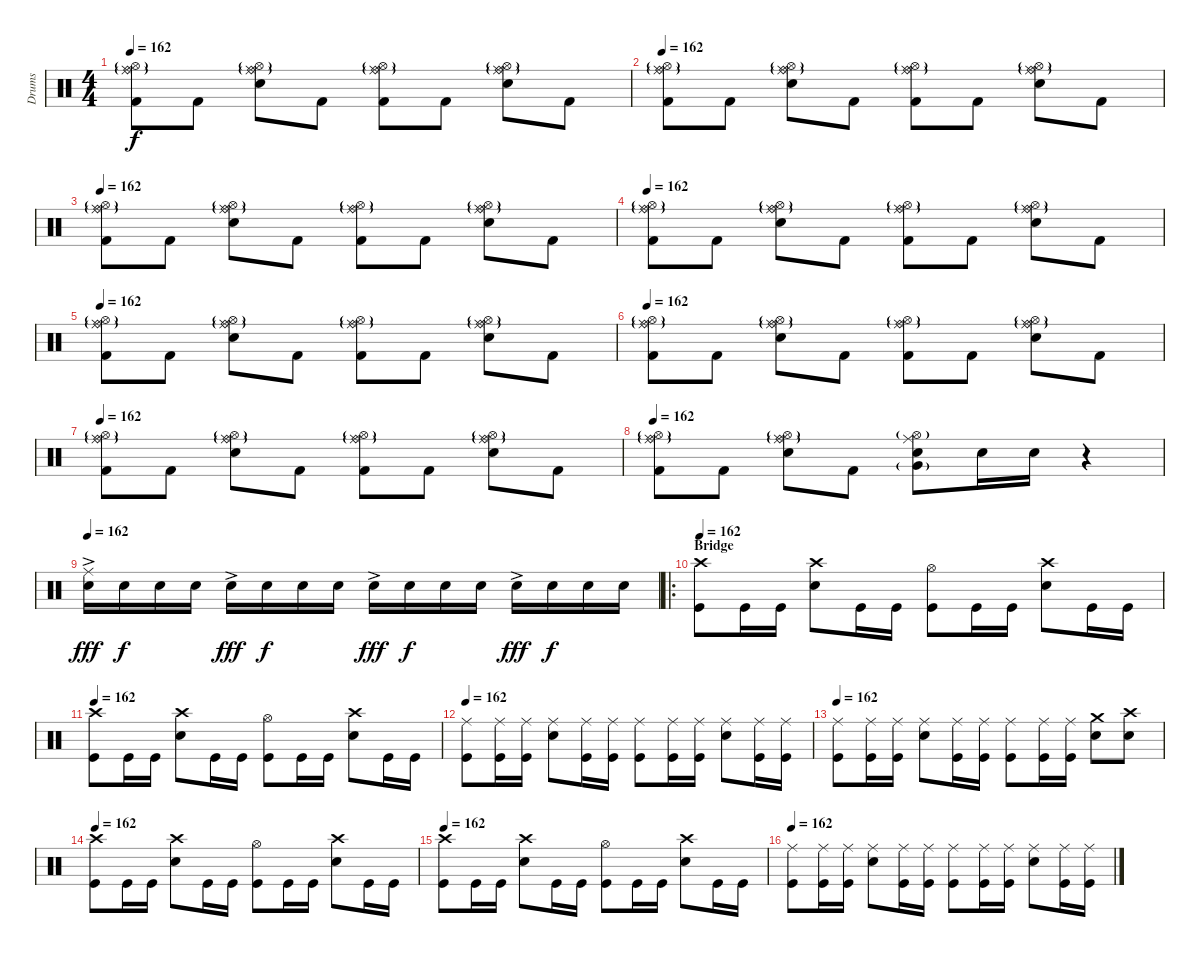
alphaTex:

\track ("Drums" "Drums") {instrument percussion}
\staff {score}
\articulation defaults
\ts (4 4)
\tempo 162
\clef neutral
\ks c
("Ride (middle)" "Hi-Hat (open)"{g} "Ride (bell)"{g} "Kick (hit) 2").8{dy f} "Kick (hit) 2".8 ("Ride (middle)" "Hi-Hat (open)"{g} "Ride (bell)"{g} "Electric Snare (hit)").8 "Kick (hit) 2".8 ("Ride (middle)" "Hi-Hat (open)"{g} "Ride (bell)"{g} "Kick (hit) 2").8 "Kick (hit) 2".8 ("Ride (middle)" "Hi-Hat (open)"{g} "Ride (bell)"{g} "Electric Snare (hit)").8 "Kick (hit) 2".8 |
\tempo 162
("Ride (middle)" "Hi-Hat (open)"{g} "Ride (bell)"{g} "Kick (hit) 2").8 "Kick (hit) 2".8 ("Ride (middle)" "Hi-Hat (open)"{g} "Ride (bell)"{g} "Electric Snare (hit)").8 "Kick (hit) 2".8 ("Ride (middle)" "Hi-Hat (open)"{g} "Ride (bell)"{g} "Kick (hit) 2").8 "Kick (hit) 2".8 ("Ride (middle)" "Hi-Hat (open)"{g} "Ride (bell)"{g} "Electric Snare (hit)").8 "Kick (hit) 2".8 |
\tempo 162
("Ride (middle)" "Hi-Hat (open)"{g} "Ride (bell)"{g} "Kick (hit) 2").8 "Kick (hit) 2".8 ("Ride (middle)" "Hi-Hat (open)"{g} "Ride (bell)"{g} "Electric Snare (hit)").8 "Kick (hit) 2".8 ("Ride (middle)" "Hi-Hat (open)"{g} "Ride (bell)"{g} "Kick (hit) 2").8 "Kick (hit) 2".8 ("Ride (middle)" "Hi-Hat (open)"{g} "Ride (bell)"{g} "Electric Snare (hit)").8 "Kick (hit) 2".8 |
\tempo 162
("Ride (middle)" "Hi-Hat (open)"{g} "Ride (bell)"{g} "Kick (hit) 2").8 "Kick (hit) 2".8 ("Ride (middle)" "Hi-Hat (open)"{g} "Ride (bell)"{g} "Electric Snare (hit)").8 "Kick (hit) 2".8 ("Ride (middle)" "Hi-Hat (open)"{g} "Ride (bell)"{g} "Kick (hit) 2").8 "Kick (hit) 2".8 ("Ride (middle)" "Hi-Hat (open)"{g} "Ride (bell)"{g} "Electric Snare (hit)").8 "Kick (hit) 2".8 |
\tempo 162
("Ride (middle)" "Hi-Hat (open)"{g} "Ride (bell)"{g} "Kick (hit) 2").8 "Kick (hit) 2".8 ("Ride (middle)" "Hi-Hat (open)"{g} "Ride (bell)"{g} "Electric Snare (hit)").8 "Kick (hit) 2".8 ("Ride (middle)" "Hi-Hat (open)"{g} "Ride (bell)"{g} "Kick (hit) 2").8 "Kick (hit) 2".8 ("Ride (middle)" "Hi-Hat (open)"{g} "Ride (bell)"{g} "Electric Snare (hit)").8 "Kick (hit) 2".8 |
\tempo 162
("Ride (middle)" "Hi-Hat (open)"{g} "Ride (bell)"{g} "Kick (hit) 2").8 "Kick (hit) 2".8 ("Ride (middle)" "Hi-Hat (open)"{g} "Ride (bell)"{g} "Electric Snare (hit)").8 "Kick (hit) 2".8 ("Ride (middle)" "Hi-Hat (open)"{g} "Ride (bell)"{g} "Kick (hit) 2").8 "Kick (hit) 2".8 ("Ride (middle)" "Hi-Hat (open)"{g} "Ride (bell)"{g} "Electric Snare (hit)").8 "Kick (hit) 2".8 |
\tempo 162
("Ride (middle)" "Hi-Hat (open)"{g} "Ride (bell)"{g} "Kick (hit) 2").8 "Kick (hit) 2".8 ("Ride (middle)" "Hi-Hat (open)"{g} "Ride (bell)"{g} "Electric Snare (hit)").8 "Kick (hit) 2".8 ("Ride (middle)" "Hi-Hat (open)"{g} "Ride (bell)"{g} "Kick (hit) 2").8 "Kick (hit) 2".8 ("Ride (middle)" "Hi-Hat (open)"{g} "Ride (bell)"{g} "Electric Snare (hit)").8 "Kick (hit) 2".8 |
\tempo 162
("Ride (middle)" "Hi-Hat (open)"{g} "Ride (bell)"{g} "Kick (hit) 2").8 "Kick (hit) 2".8 ("Ride (middle)" "Hi-Hat (open)"{g} "Ride (bell)"{g} "Electric Snare (hit)").8 "Kick (hit) 2".8 ("Ride (middle)" "Hi-Hat (open)"{g} "Very Low Tom (hit)"{g} "Electric Snare (hit)").8 "Electric Snare (hit)".16 "Electric Snare (hit)".16 r.4 |
\tempo 162
("Ride (middle)" "Electric Snare (hit)"{ac}).16{dy fff} "Electric Snare (hit)".16{dy f} "Electric Snare (hit)".16 "Electric Snare (hit)".16 "Electric Snare (hit)"{ac}.16{dy fff} "Electric Snare (hit)".16{dy f} "Electric Snare (hit)".16 "Electric Snare (hit)".16 "Electric Snare (hit)"{ac}.16{dy fff} "Electric Snare (hit)".16{dy f} "Electric Snare (hit)".16 "Electric Snare (hit)".16 "Electric Snare (hit)"{ac}.16{dy fff} "Electric Snare (hit)".16{dy f} "Electric Snare (hit)".16 "Electric Snare (hit)".16 |
\ro
\section ("" "Bridge")
\tempo 162
("Crash high (hit)" "Kick (hit)").8 "Kick (hit)".16 "Kick (hit)".16 ("Crash high (hit)" "Electric Snare (hit)").8 "Kick (hit)".16 "Kick (hit)".16 ("Hi-Hat (open)" "Kick (hit)").8 "Kick (hit)".16 "Kick (hit)".16 ("Crash high (hit)" "Electric Snare (hit)").8 "Kick (hit)".16 "Kick (hit)".16 |
\tempo 162
("Crash high (hit)" "Kick (hit)").8 "Kick (hit)".16 "Kick (hit)".16 ("Crash high (hit)" "Electric Snare (hit)").8 "Kick (hit)".16 "Kick (hit)".16 ("Hi-Hat (open)" "Kick (hit)").8 "Kick (hit)".16 "Kick (hit)".16 ("Crash high (hit)" "Electric Snare (hit)").8 "Kick (hit)".16 "Kick (hit)".16 |
\tempo 162
("Ride (middle)" "Kick (hit)").8 ("Ride (middle)" "Kick (hit)").16 ("Ride (middle)" "Kick (hit)").16 ("Ride (middle)" "Electric Snare (hit)").8 ("Ride (middle)" "Kick (hit)").16 ("Ride (middle)" "Kick (hit)").16 ("Ride (middle)" "Kick (hit)").8 ("Ride (middle)" "Kick (hit)").16 ("Ride (middle)" "Kick (hit)").16 ("Ride (middle)" "Electric Snare (hit)").8 ("Ride (middle)" "Kick (hit)").16 ("Ride (middle)" "Kick (hit)").16 |
\tempo 162
("Ride (middle)" "Kick (hit)").8 ("Ride (middle)" "Kick (hit)").16 ("Ride (middle)" "Kick (hit)").16 ("Ride (middle)" "Electric Snare (hit)").8 ("Ride (middle)" "Kick (hit)").16 ("Ride (middle)" "Kick (hit)").16 ("Ride (middle)" "Kick (hit)").8 ("Ride (middle)" "Kick (hit)").16 ("Ride (middle)" "Kick (hit)").16 ("Crash medium (hit)" "Electric Snare (hit)").8 ("Crash high (hit)" "Electric Snare (hit)").8 |
\tempo 162
("Crash high (hit)" "Kick (hit)").8 "Kick (hit)".16 "Kick (hit)".16 ("Crash high (hit)" "Electric Snare (hit)").8 "Kick (hit)".16 "Kick (hit)".16 ("Hi-Hat (open)" "Kick (hit)").8 "Kick (hit)".16 "Kick (hit)".16 ("Crash high (hit)" "Electric Snare (hit)").8 "Kick (hit)".16 "Kick (hit)".16 |
\tempo 162
("Crash high (hit)" "Kick (hit)").8 "Kick (hit)".16 "Kick (hit)".16 ("Crash high (hit)" "Electric Snare (hit)").8 "Kick (hit)".16 "Kick (hit)".16 ("Hi-Hat (open)" "Kick (hit)").8 "Kick (hit)".16 "Kick (hit)".16 ("Crash high (hit)" "Electric Snare (hit)").8 "Kick (hit)".16 "Kick (hit)".16 |
\tempo 162
("Ride (middle)" "Kick (hit)").8 ("Ride (middle)" "Kick (hit)").16 ("Ride (middle)" "Kick (hit)").16 ("Ride (middle)" "Electric Snare (hit)").8 ("Ride (middle)" "Kick (hit)").16 ("Ride (middle)" "Kick (hit)").16 ("Ride (middle)" "Kick (hit)").8 ("Ride (middle)" "Kick (hit)").16 ("Ride (middle)" "Kick (hit)").16 ("Ride (middle)" "Electric Snare (hit)").8 ("Ride (middle)" "Kick (hit)").16 ("Ride (middle)" "Kick (hit)").16
